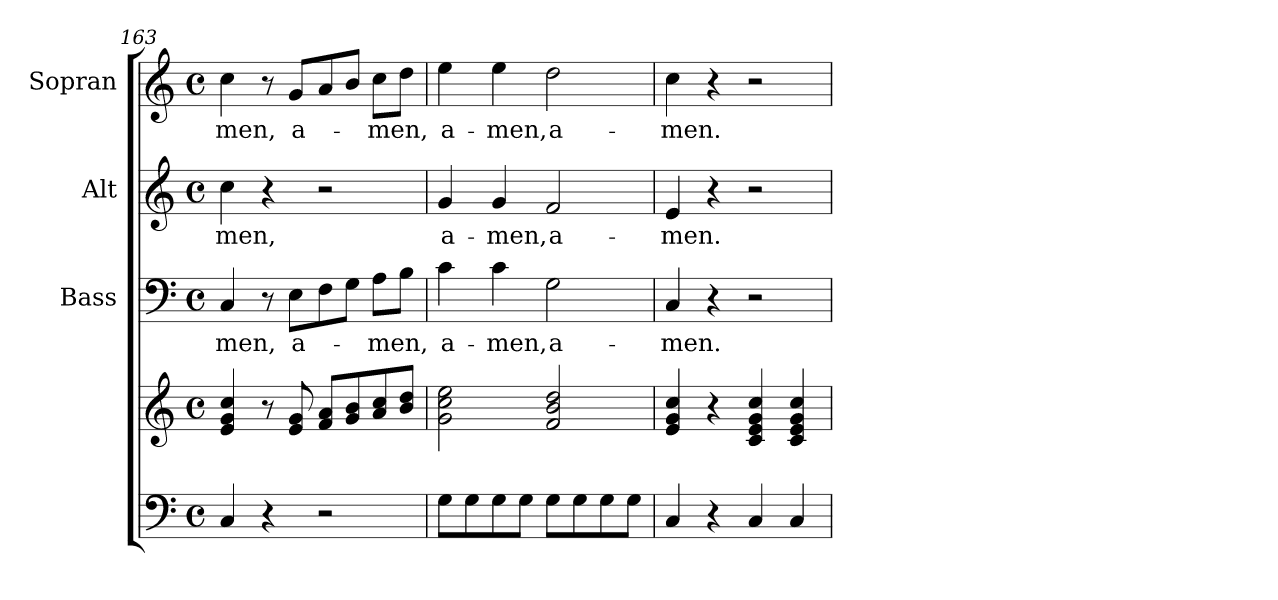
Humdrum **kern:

**kern	**kern	**kern	**text	**kern	**text	**kern	**text
*part4	*part4	*part3	*part3	*part2	*part2	*part1	*part1
*staff5	*staff4	*staff3	*staff3	*staff2	*staff2	*staff1	*staff1
*	*	*I"Bass	*	*I"Alt	*	*I"Sopran	*
*	*	*I'B.	*	*I'A.	*	*I'S.	*
*clefF4	*clefG2	*clefF4	*	*clefG2	*	*clefG2	*
*k[]	*k[]	*k[]	*	*k[]	*	*k[]	*
*C:	*C:	*C:	*	*C:	*	*C:	*
*M4/4	*M4/4	*M4/4	*	*M4/4	*	*M4/4	*
*met(c)	*met(c)	*met(c)	*	*met(c)	*	*met(c)	*
=163	=163	=163	=163	=163	=163	=163	=163
!	!	!	!LO:LY:b	!	!LO:LY:b	!	!LO:LY:b
4C/	4e/ 4g/ 4cc/	4C/	-men,	4cc\	-men,	4cc\	-men,
4r	8r	8r	.	4r	.	8r	.
!	!	!	!LO:LY:b	!	!	!	!LO:LY:b
.	8e/ 8g/	8E\L	a-	.	.	8g/L	a-
2r	8f/ 8a/L	8F\	.	2r	.	8a/	.
.	8g/ 8b/	8G\J	.	.	.	8b/J	.
!	!	!	!LO:LY:b	!	!	!	!LO:LY:b
.	8a/ 8cc/	8A\L	-men,	.	.	8cc\L	-men,
.	8b/ 8dd/J	8B\J	.	.	.	8dd\J	.
=164	=164	=164	=164	=164	=164	=164	=164
!	!	!	!LO:LY:b	!	!LO:LY:b	!	!LO:LY:b
8G\L	2g\ 2cc\ 2ee\	4c\	a-	4g/	a-	4ee\	a-
8G\	.	.	.	.	.	.	.
!	!	!	!LO:LY:b	!	!LO:LY:b	!	!LO:LY:b
8G\	.	4c\	-men,	4g/	-men,	4ee\	-men,
8G\J	.	.	.	.	.	.	.
!	!	!	!LO:LY:b	!	!LO:LY:b	!	!LO:LY:b
8G\L	2f/ 2b/ 2dd/	2G\	a-	2f/	a-	2dd\	a-
8G\	.	.	.	.	.	.	.
8G\	.	.	.	.	.	.	.
8G\J	.	.	.	.	.	.	.
=165	=165	=165	=165	=165	=165	=165	=165
!	!	!	!LO:LY:b	!	!LO:LY:b	!	!LO:LY:b
4C/	4e/ 4g/ 4cc/	4C/	-men.	4e/	-men.	4cc\	-men.
4r	4r	4r	.	4r	.	4r	.
4C/	4c/ 4e/ 4g/ 4cc/	2r	.	2r	.	2r	.
4C/	4c/ 4e/ 4g/ 4cc/	.	.	.	.	.	.
=	=	=	=	=	=	=	=
*-	*-	*-	*-	*-	*-	*-	*-
